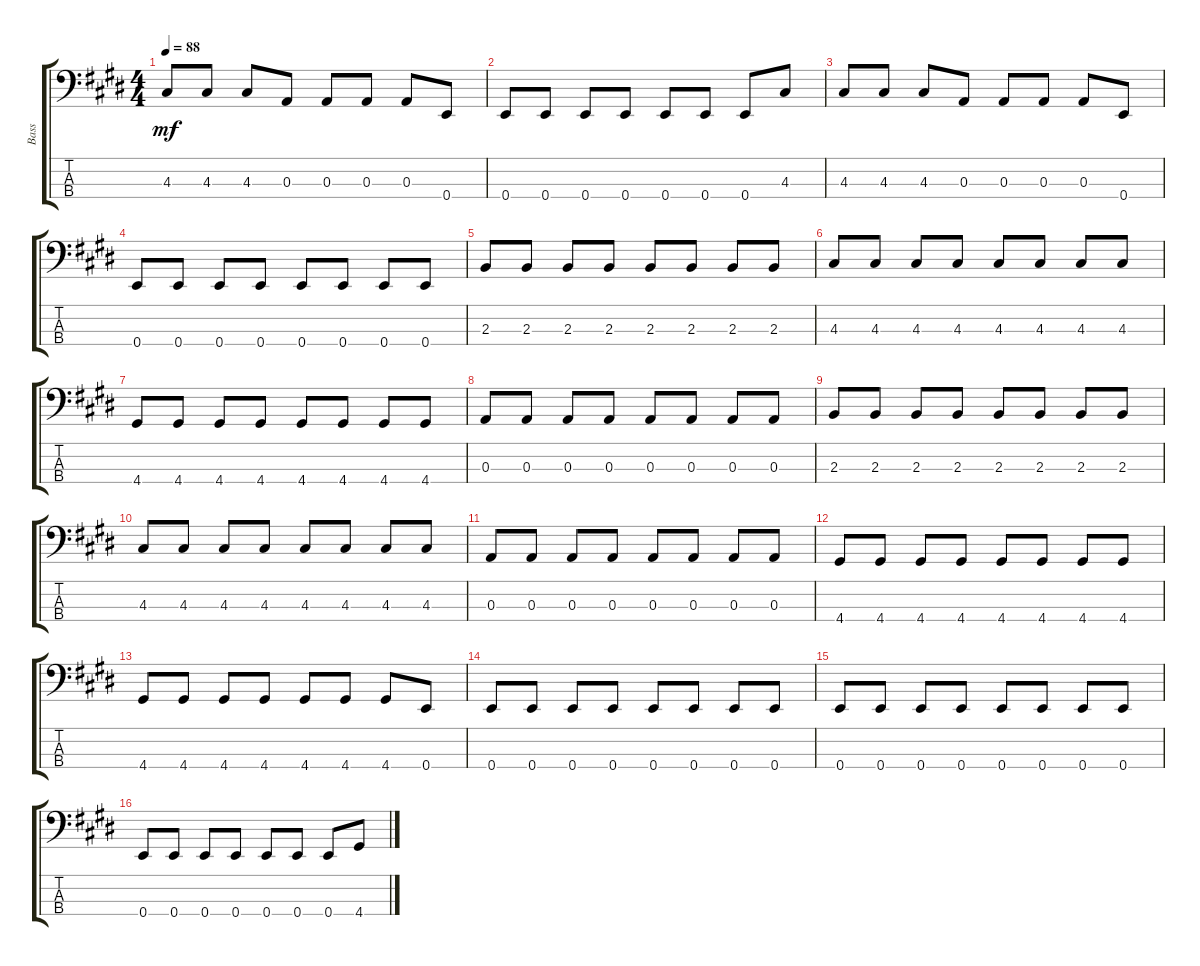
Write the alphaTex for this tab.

\track ("Bass" "Bass") {instrument electricbassfinger}
\staff {score tabs}
\tuning (G2 D2 A1 E1) {hide}
\ts (4 4)
\tempo 88
\clef f4
\ks e
4.3.8{dy mf} 4.3.8 4.3.8 0.3.8 0.3.8 0.3.8 0.3.8 0.4.8 |
0.4.8 0.4.8 0.4.8 0.4.8 0.4.8 0.4.8 0.4.8 4.3.8 |
4.3.8 4.3.8 4.3.8 0.3.8 0.3.8 0.3.8 0.3.8 0.4.8 |
0.4.8 0.4.8 0.4.8 0.4.8 0.4.8 0.4.8 0.4.8 0.4.8 |
2.3.8 2.3.8 2.3.8 2.3.8 2.3.8 2.3.8 2.3.8 2.3.8 |
4.3.8 4.3.8 4.3.8 4.3.8 4.3.8 4.3.8 4.3.8 4.3.8 |
4.4.8 4.4.8 4.4.8 4.4.8 4.4.8 4.4.8 4.4.8 4.4.8 |
0.3.8 0.3.8 0.3.8 0.3.8 0.3.8 0.3.8 0.3.8 0.3.8 |
2.3.8 2.3.8 2.3.8 2.3.8 2.3.8 2.3.8 2.3.8 2.3.8 |
4.3.8 4.3.8 4.3.8 4.3.8 4.3.8 4.3.8 4.3.8 4.3.8 |
0.3.8 0.3.8 0.3.8 0.3.8 0.3.8 0.3.8 0.3.8 0.3.8 |
4.4.8 4.4.8 4.4.8 4.4.8 4.4.8 4.4.8 4.4.8 4.4.8 |
4.4.8 4.4.8 4.4.8 4.4.8 4.4.8 4.4.8 4.4.8 0.4.8 |
0.4.8 0.4.8 0.4.8 0.4.8 0.4.8 0.4.8 0.4.8 0.4.8 |
0.4.8 0.4.8 0.4.8 0.4.8 0.4.8 0.4.8 0.4.8 0.4.8 |
0.4.8 0.4.8 0.4.8 0.4.8 0.4.8 0.4.8 0.4.8 4.4.8
